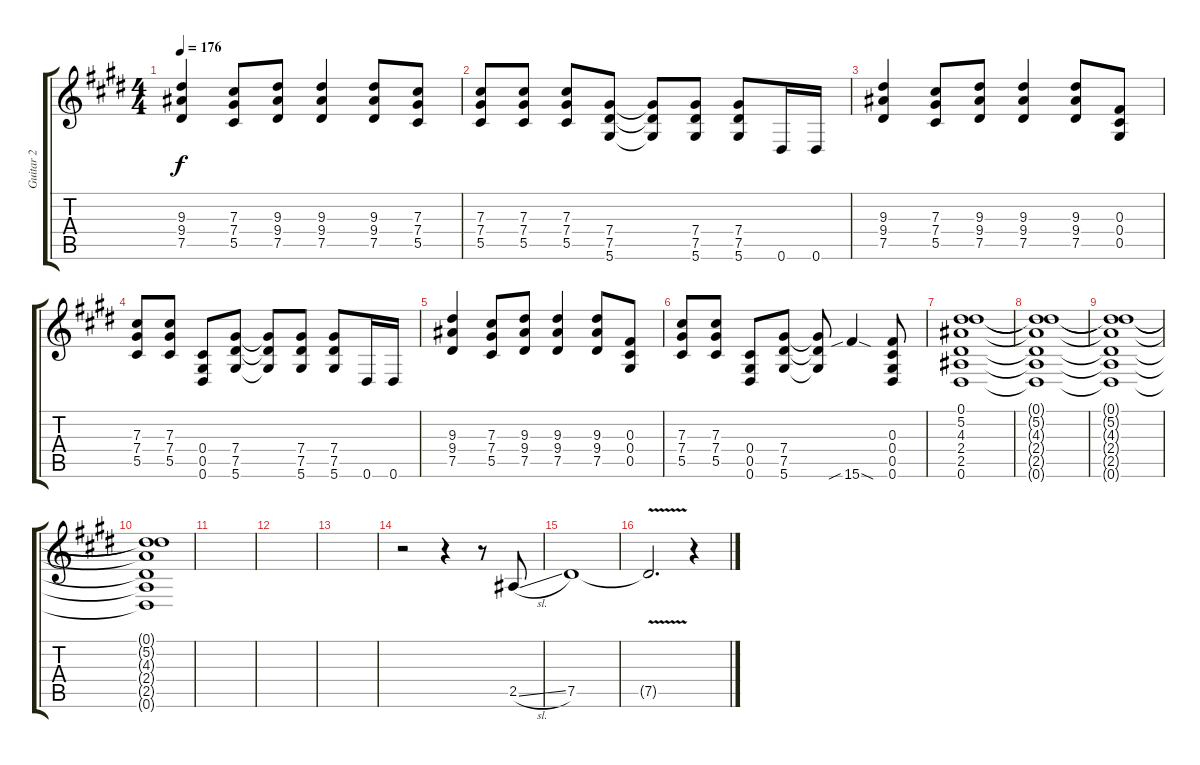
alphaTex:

\track ("Guitar 2" "Guitar 2") {instrument overdrivenguitar}
\staff {score tabs}
\tuning (Eb4 Bb3 Gb3 Db3 Ab2 Eb2) {hide}
\ts (4 4)
\tempo 176
\clef g2
\ks e
(9.3 9.4 7.5).4{dy f} (7.3 7.4 5.5).8 (9.3 9.4 7.5).8 (9.3 9.4 7.5).4 (9.3 9.4 7.5).8 (7.3 7.4 5.5).8 |
(7.3 7.4 5.5).8 (7.3 7.4 5.5).8 (7.3 7.4 5.5).8 (7.4 7.5 5.6).8 (7.4{t} 7.5{t} 5.6{t}).8 (7.4 7.5 5.6).8 (7.4 7.5 5.6).8 0.6.16 0.6.16 |
(9.3 9.4 7.5).4 (7.3 7.4 5.5).8 (9.3 9.4 7.5).8 (9.3 9.4 7.5).4 (9.3 9.4 7.5).8 (0.3 0.4 0.5).8 |
(7.3 7.4 5.5).8 (7.3 7.4 5.5).8 (0.4 0.5 0.6).8 (7.4 7.5 5.6).8 (7.4{t} 7.5{t} 5.6{t}).8 (7.4 7.5 5.6).8 (7.4 7.5 5.6).8 0.6.16 0.6.16 |
(9.3 9.4 7.5).4 (7.3 7.4 5.5).8 (9.3 9.4 7.5).8 (9.3 9.4 7.5).4 (9.3 9.4 7.5).8 (0.3 0.4 0.5).8 |
(7.3 7.4 5.5).8 (7.3 7.4 5.5).8 (0.4 0.5 0.6).8 (7.4 7.5 5.6).8 (7.4{t} 7.5{t} 5.6{t}).8 15.6{sib sod}.4 (0.3 0.4 0.5 0.6).8 |
(0.1 5.2 4.3 2.4 2.5 0.6).1 |
(0.1{t} 5.2{t} 4.3{t} 2.4{t} 2.5{t} 0.6{t}).1 |
(0.1{t} 5.2{t} 4.3{t} 2.4{t} 2.5{t} 0.6{t}).1 |
(0.1{t} 5.2{t} 4.3{t} 2.4{t} 2.5{t} 0.6{t}).1 |
|
|
|
r.2 r.4 r.8 2.5{sl}.8 |
7.5.1 |
7.5{v t}.2{d} r.4
